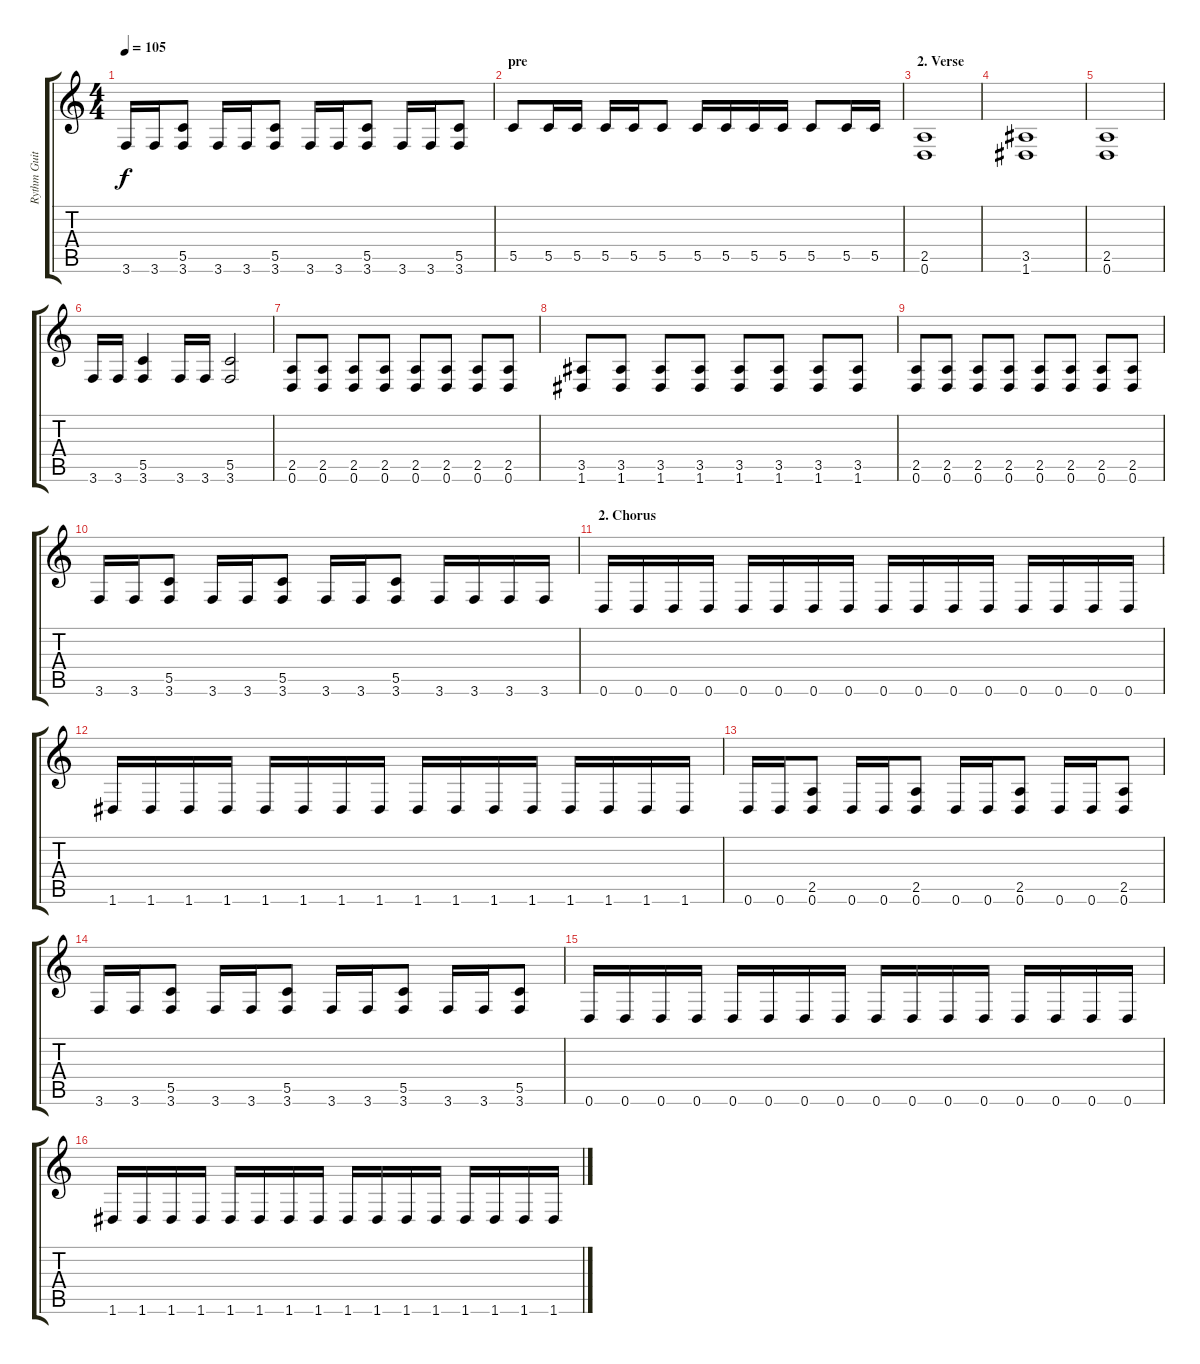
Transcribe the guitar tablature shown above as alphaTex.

\track ("Rythm Guitar / WOWA " "Rythm Guit") {instrument distortionguitar}
\staff {score tabs}
\tuning (D4 A3 F3 C3 G2 D2) {hide}
\ts (4 4)
\tempo 105
\clef g2
\ks c
3.6.16{dy f} 3.6.16 (5.5 3.6).8 3.6.16 3.6.16 (5.5 3.6).8 3.6.16 3.6.16 (5.5 3.6).8 3.6.16 3.6.16 (5.5 3.6).8 |
\section ("" "pre")
5.5.8 5.5.16 5.5.16 5.5.16 5.5.16 5.5.8 5.5.16 5.5.16 5.5.16 5.5.16 5.5.8 5.5.16 5.5.16 |
\section ("" "2. Verse")
(2.5 0.6).1{volume 14} |
(3.5 1.6).1 |
(2.5 0.6).1 |
3.6.16 3.6.16 (5.5 3.6).4 3.6.16 3.6.16 (5.5 3.6).2 |
(2.5 0.6).8 (2.5 0.6).8 (2.5 0.6).8 (2.5 0.6).8 (2.5 0.6).8 (2.5 0.6).8 (2.5 0.6).8 (2.5 0.6).8 |
(3.5 1.6).8 (3.5 1.6).8 (3.5 1.6).8 (3.5 1.6).8 (3.5 1.6).8 (3.5 1.6).8 (3.5 1.6).8 (3.5 1.6).8 |
(2.5 0.6).8 (2.5 0.6).8 (2.5 0.6).8 (2.5 0.6).8 (2.5 0.6).8 (2.5 0.6).8 (2.5 0.6).8 (2.5 0.6).8 |
3.6.16 3.6.16 (5.5 3.6).8 3.6.16 3.6.16 (5.5 3.6).8 3.6.16 3.6.16 (5.5 3.6).8 3.6.16 3.6.16 3.6.16 3.6.16 |
\section ("" "2. Chorus")
0.6.16 0.6.16 0.6.16 0.6.16 0.6.16 0.6.16 0.6.16 0.6.16 0.6.16 0.6.16 0.6.16 0.6.16 0.6.16 0.6.16 0.6.16 0.6.16 |
1.6.16 1.6.16 1.6.16 1.6.16 1.6.16 1.6.16 1.6.16 1.6.16 1.6.16 1.6.16 1.6.16 1.6.16 1.6.16 1.6.16 1.6.16 1.6.16 |
0.6.16 0.6.16 (2.5 0.6).8 0.6.16 0.6.16 (2.5 0.6).8 0.6.16 0.6.16 (2.5 0.6).8 0.6.16 0.6.16 (2.5 0.6).8 |
3.6.16 3.6.16 (5.5 3.6).8 3.6.16 3.6.16 (5.5 3.6).8 3.6.16 3.6.16 (5.5 3.6).8 3.6.16 3.6.16 (5.5 3.6).8 |
0.6.16 0.6.16 0.6.16 0.6.16 0.6.16 0.6.16 0.6.16 0.6.16 0.6.16 0.6.16 0.6.16 0.6.16 0.6.16 0.6.16 0.6.16 0.6.16 |
1.6.16 1.6.16 1.6.16 1.6.16 1.6.16 1.6.16 1.6.16 1.6.16 1.6.16 1.6.16 1.6.16 1.6.16 1.6.16 1.6.16 1.6.16 1.6.16
